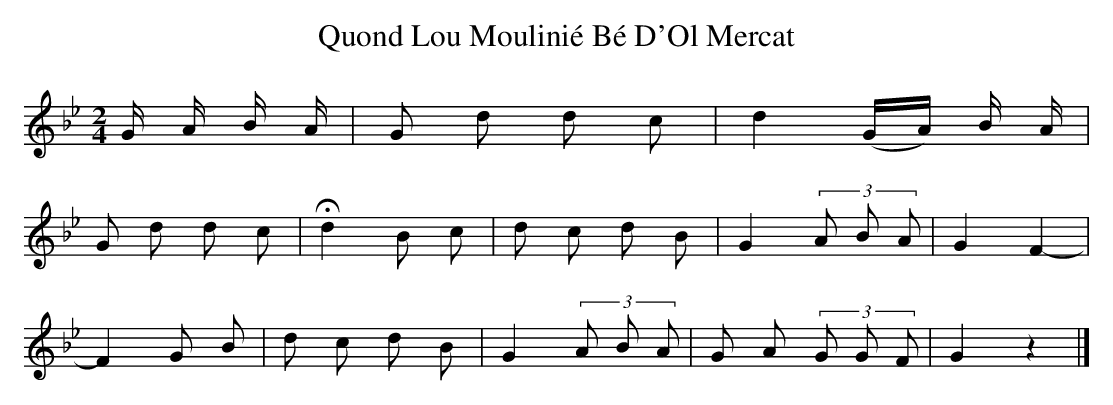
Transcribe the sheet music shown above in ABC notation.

X:1
T:Quond Lou Moulinié Bé D'Ol Mercat
M:2/4
L:1/8
K:Gm
G/ A/ B/ A/ | G d d c | d2 (G/A/) B/ A/ |
G d d c | !fermata! d2 B c |  d c d B | G2 (3 A B A | G2 F2 - |
F2 G B | d c d B | G2 (3 A B A | G A (3 G G F | G2 z2 |]
